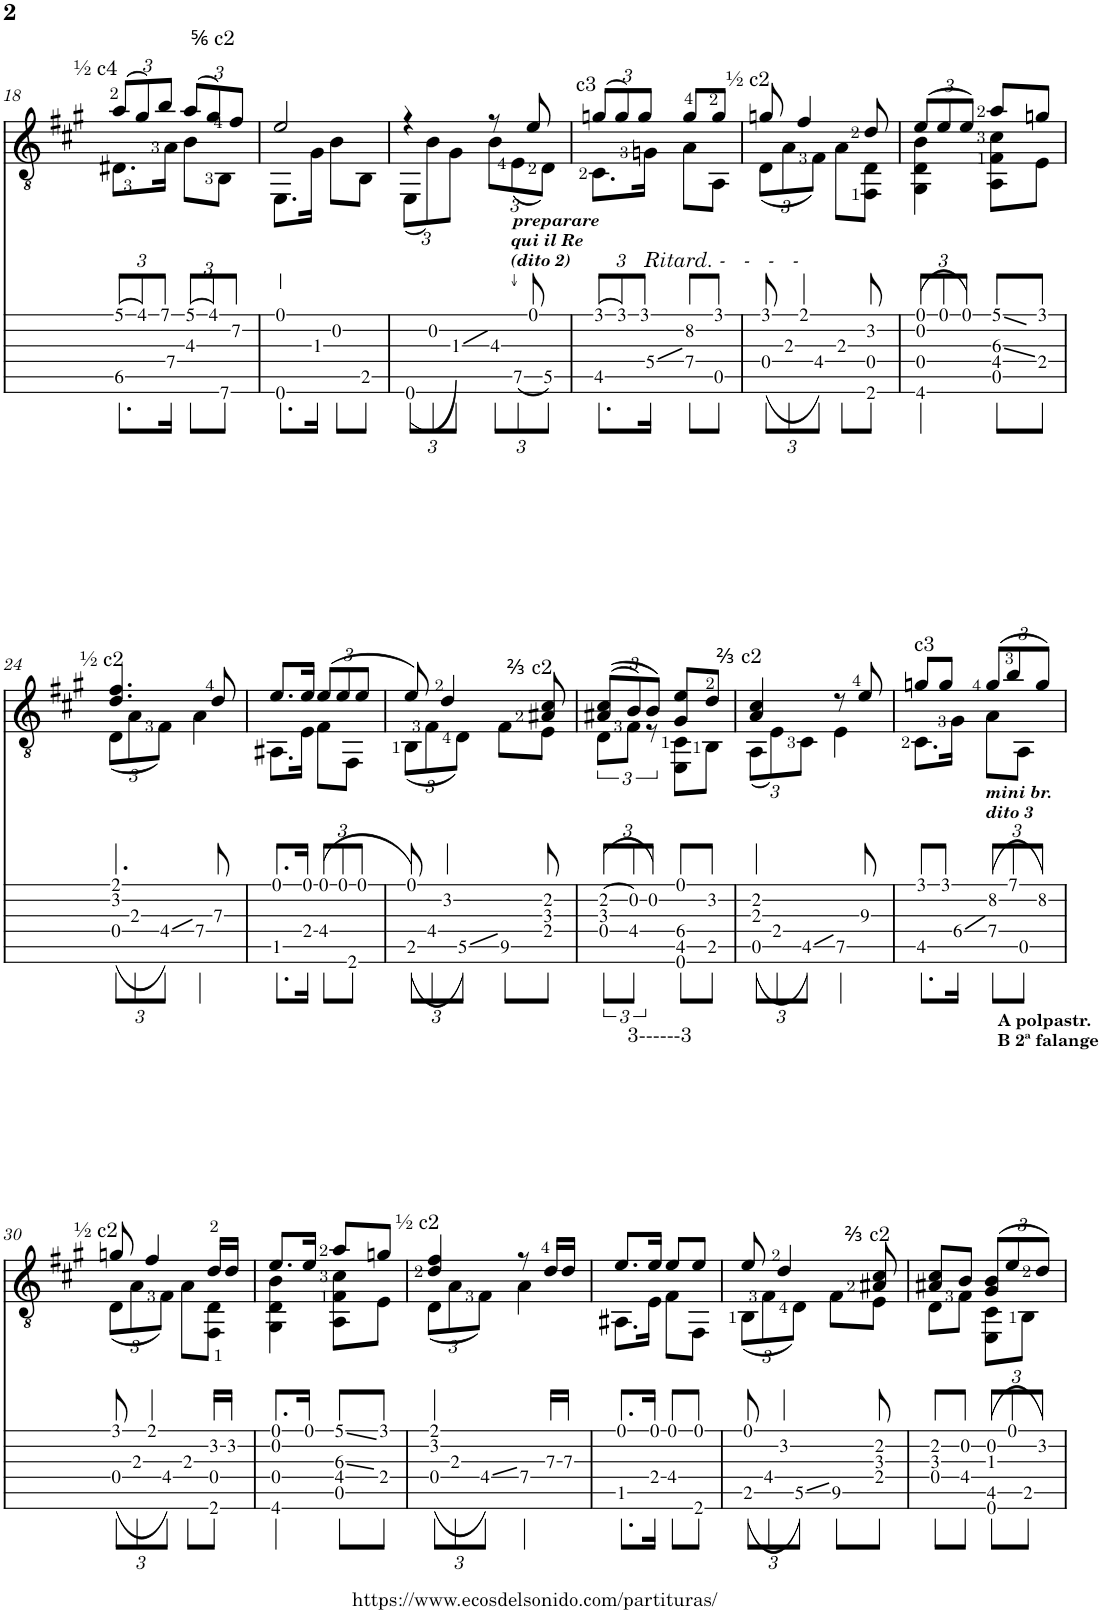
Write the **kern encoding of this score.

**kern	**kern
*part2	*part1
*staff2	*staff1
*I"Chitarra classica (Intavolatura)	*I"Classical Guitar
!!LO:PB:g=z
*	*clefGv2
*k[f#c#g#]	*k[f#c#g#]
*M2/4	*M2/4
*Xbrackettup	*Xbrackettup
=18	=18
*^	*^
!	!	!LO:TX:a:t=½ c4	!
(12a/L	8.D#X\L	(12a/L	8.D#X\L
12g#/)	.	12g#/)	.
12b/J	.	12b/J	.
.	16A\Jk	.	16A\Jk
(12a/L	8B\L	(12a/L	8B\L
12g#/)	.	12g#/)	.
!	!	!	!LO:TX:a:t=⅚ c2
.	8BB\J	.	8BB\J
12f#/J	.	12f#/J	.
=19	=19	=19	=19
2e/	8.EE\L	2e/	8.EE\L
.	16G#\Jk	.	16G#\Jk
.	8B\L	.	8B\L
.	8BB\J	.	8BB\J
=20	=20	=20	=20
4r	(12EE\L	4r	(12EE\L
.	12B\	.	12B\)
.	12G#\J)	.	12G#\J
8r	12B\L	8r	12B\L
!	!LO:TX:a:Bi:t=preparare	!	!
!	!LO:TX:a:t=qui il Re	!	!
!	!LO:TX:a:t=(dito 2)	!	!
!	!LO:TX:a:t=↓	!	!
.	(12E\	.	(12E\
8e/	.	8e/	.
.	12D\J)	.	12D\J)
=21	=21	=21	=21
!	!	!LO:TX:a:t=c3	!
(12gn/L	8.C#\L	(12gn/L	8.C#\L
12g/)	.	12g/)	.
12g/J	.	12g/J	.
!	!LO:TX:a:i:t=Ritard. -   -   -   -	!	!
.	16Gn\Jk	.	16Gn\Jk
8g/L	8A\L	8g/L	8A\L
8g/J	8AA\J	8g/J	8AA\J
=22	=22	=22	=22
!	!	!LO:TX:a:t=½ c2	!
8gn/	(12D\L	8gn/	(12D\L
.	12A\	.	12A\
4f#/	.	4f#/	.
.	12F#\J)	.	12F#\J)
.	8A\L	.	8A\L
8d/	8FF#\ 8D\J	8d/	8FF#\ 8D\J
=23	=23	=23	=23
(12e/L	4GG#\ 4D\ 4B\	(12e/L	4GG#\ 4D\ 4B\
12e/	.	12e/	.
12e/J)	.	12e/J)	.
8a/L	8AA\ 8F#\ 8c#\L	8a/L	8AA\ 8F#\ 8c#\L
8gn/J	8E\J	8gn/J	8E\J
!!LO:LB:g=z	!!
=24	=24	=24	=24
!	!	!LO:TX:a:t=½ c2	!
4.d/ 4.f#/	(12D\L	4.d/ 4.f#/	(12D\L
.	12A\	.	12A\
.	12F#\J)	.	12F#\J)
.	4A\	.	4A\
8d/	.	8d/	.
=25	=25	=25	=25
8.e/L	8.AA#X\L	8.e/L	8.AA#X\L
16e/Jk	16E\Jk	16e/Jk	16E\Jk
(12e/L	8F#\L	(12e/L	8F#\L
12e/	.	12e/	.
.	8FF#\J	.	8FF#\J
12e/J	.	12e/J	.
=26	=26	=26	=26
8e/)	(12BB\L	8e/)	(12BB\L
.	12F#\	.	12F#\
4d/	.	4d/	.
.	12D\J)	.	12D\J)
.	8F#\L	.	8F#\L
!	!	!LO:TX:a:t=⅔ c2	!
8A#X/ 8c#/	8E\J	8A#X/ 8c#/	8E\J
=27	=27	=27	=27
*	*brackettup	*	*brackettup
((12A#X/ 12c#/L	12D\L	((12A#X/ 12c#/L	12D\L
!LO:TX:b:t=3------3	!	!	!
12B/)	12F#\J	12B/)	12F#\J
12B/J)	12r	12B/J)	12r
8G#/ 8e/L	8EE\ 8C#\L	8G#/ 8e/L	8EE\ 8C#\L
8d/J	8BB\J	8d/J	8BB\J
=28	=28	=28	=28
*	*Xbrackettup	*	*Xbrackettup
!	!	!LO:TX:a:t=⅔ c2	!
4A/ 4c#/	(12AA\L	4A/ 4c#/	(12AA\L
.	12E\	.	12E\)
.	12C#\J)	.	12C#\J
8r	4E\	8r	4E\
8e/	.	8e/	.
=29	=29	=29	=29
!	!	!LO:TX:a:t=c3	!
8gn/L	8.C#\L	8gn/L	8.C#\L
8g/J	.	8g/J	.
.	16G#\Jk	.	16G#\Jk
!LO:TX:a:Bi:t=mini br.	!	!	!
!LO:TX:a:t=dito 3	!	!	!
!LO:TX:b:B:t=A polpastr.	!	!	!
!LO:TX:b:t=B 2ª falange	!	!	!
(12g/L	8A\L	(12g/L	8A\L
12b/	.	12b/	.
.	8AA\J	.	8AA\J
12g/J)	.	12g/J)	.
!!LO:LB:g=z	!!
=30	=30	=30	=30
!	!	!LO:TX:a:t=½ c2	!
8gn/	(12D\L	8gn/	(12D\L
.	12A\	.	12A\
4f#/	.	4f#/	.
.	12F#\J)	.	12F#\J)
.	8A\L	.	8A\L
16d/LL	8FF#\ 8D\J	16d/LL	8FF#\ 8D\J
16d/JJ	.	16d/JJ	.
=31	=31	=31	=31
8.e/L	4GG#\ 4D\ 4B\	8.e/L	4GG#\ 4D\ 4B\
16e/Jk	.	16e/Jk	.
8a/L	8AA\ 8F#\ 8c#\L	8a/L	8AA\ 8F#\ 8c#\L
8gn/J	8E\J	8gn/J	8E\J
=32	=32	=32	=32
!	!	!LO:TX:a:t=½ c2	!
4d/ 4f#/	(12D\L	4d/ 4f#/	(12D\L
.	12A\	.	12A\
.	12F#\J)	.	12F#\J)
8r	4A\	8r	4A\
16d/LL	.	16d/LL	.
16d/JJ	.	16d/JJ	.
=33	=33	=33	=33
8.e/L	8.AA#X\L	8.e/L	8.AA#X\L
16e/Jk	16E\Jk	16e/Jk	16E\Jk
8e/L	8F#\L	8e/L	8F#\L
8e/J	8FF#\J	8e/J	8FF#\J
=34	=34	=34	=34
8e/	(12BB\L	8e/	(12BB\L
.	12F#\	.	12F#\
4d/	.	4d/	.
.	12D\J)	.	12D\J)
.	8F#\L	.	8F#\L
!	!	!LO:TX:a:t=⅔ c2	!
8A#X/ 8c#/	8E\J	8A#X/ 8c#/	8E\J
=35	=35	=35	=35
8A#X/ 8c#/L	8D\L	8A#X/ 8c#/L	8D\L
8B/J	8F#\J	8B/J	8F#\J
(12G#/ 12B/L	8EE\ 8C#\L	(12G#/ 12B/L	8EE\ 8C#\L
12e/	.	12e/	.
.	8BB\J	.	8BB\J
12d/J)	.	12d/J)	.
*v	*v	*	*
*	*v	*v
=	=
*-	*-
